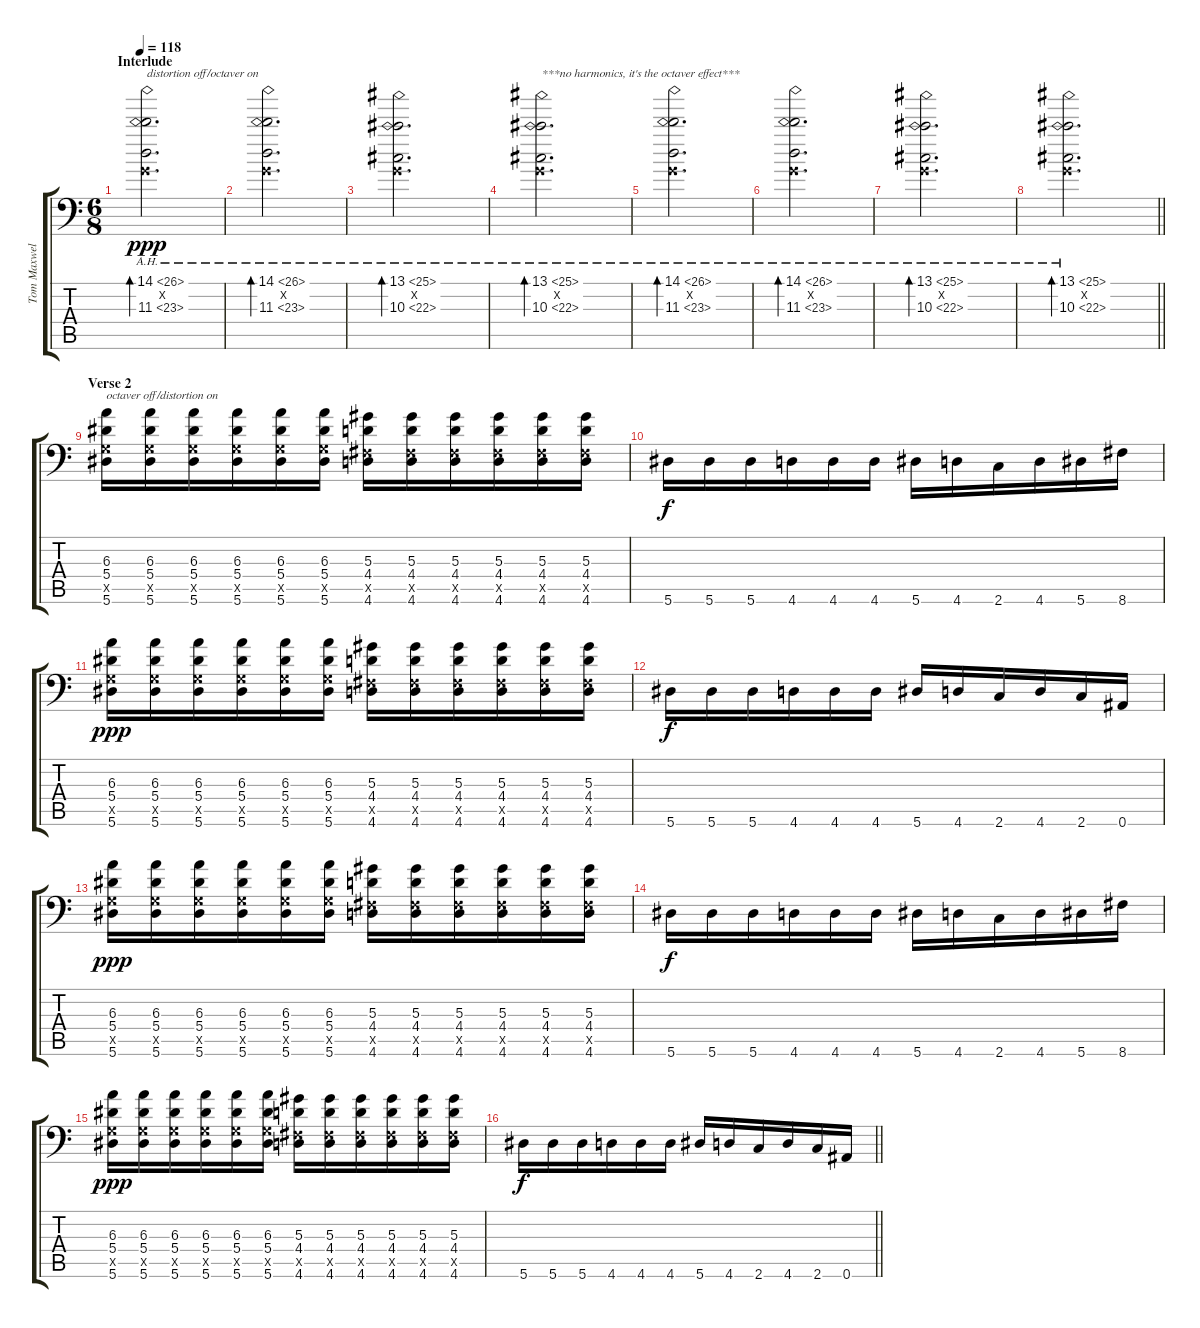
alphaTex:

\track ("Tom Maxwell [Lead]" "Tom Maxwel") {instrument distortionguitar}
\staff {score tabs}
\tuning (C4 G3 Eb3 Bb2 F2 Bb1) {hide}
\ts (6 8)
\section ("" "Interlude")
\tempo 118
\clef f4
\ks c
(14.1{ah 12} 0.2{x} 11.3{ah 12}).2{d bd 240 txt "distortion off/octaver on" dy ppp instrument electricpiano2} |
(14.1{ah 12} 0.2{x} 11.3{ah 12}).2{d bd 240} |
(13.1{ah 12} 0.2{x} 10.3{ah 12}).2{d bd 240} |
(13.1{ah 12} 0.2{x} 10.3{ah 12}).2{d bd 240 txt "***no harmonics, it's the octaver effect***"} |
(14.1{ah 12} 0.2{x} 11.3{ah 12}).2{d bd 240} |
(14.1{ah 12} 0.2{x} 11.3{ah 12}).2{d bd 240} |
(13.1{ah 12} 0.2{x} 10.3{ah 12}).2{d bd 240} |
\barLineRight lightlight
(13.1{ah 12} 0.2{x} 10.3{ah 12}).2{d bd 240} |
\section ("" "Verse 2")
(6.3 5.4 2.5{x} 5.6).16{txt "octaver off/distortion on" instrument distortionguitar} (6.3 5.4 2.5{x} 5.6).16 (6.3 5.4 2.5{x} 5.6).16 (6.3 5.4 2.5{x} 5.6).16 (6.3 5.4 2.5{x} 5.6).16 (6.3 5.4 2.5{x} 5.6).16 (5.3 4.4 1.5{x} 4.6).16 (5.3 4.4 1.5{x} 4.6).16 (5.3 4.4 1.5{x} 4.6).16 (5.3 4.4 1.5{x} 4.6).16 (5.3 4.4 1.5{x} 4.6).16 (5.3 4.4 1.5{x} 4.6).16 |
5.6.16{dy f} 5.6.16 5.6.16 4.6.16 4.6.16 4.6.16 5.6.16 4.6.16 2.6.16 4.6.16 5.6.16 8.6.16 |
(6.3 5.4 2.5{x} 5.6).16{dy ppp} (6.3 5.4 2.5{x} 5.6).16 (6.3 5.4 2.5{x} 5.6).16 (6.3 5.4 2.5{x} 5.6).16 (6.3 5.4 2.5{x} 5.6).16 (6.3 5.4 2.5{x} 5.6).16 (5.3 4.4 1.5{x} 4.6).16 (5.3 4.4 1.5{x} 4.6).16 (5.3 4.4 1.5{x} 4.6).16 (5.3 4.4 1.5{x} 4.6).16 (5.3 4.4 1.5{x} 4.6).16 (5.3 4.4 1.5{x} 4.6).16 |
5.6.16{dy f} 5.6.16 5.6.16 4.6.16 4.6.16 4.6.16 5.6.16 4.6.16 2.6.16 4.6.16 2.6.16 0.6.16 |
(6.3 5.4 2.5{x} 5.6).16{dy ppp} (6.3 5.4 2.5{x} 5.6).16 (6.3 5.4 2.5{x} 5.6).16 (6.3 5.4 2.5{x} 5.6).16 (6.3 5.4 2.5{x} 5.6).16 (6.3 5.4 2.5{x} 5.6).16 (5.3 4.4 1.5{x} 4.6).16 (5.3 4.4 1.5{x} 4.6).16 (5.3 4.4 1.5{x} 4.6).16 (5.3 4.4 1.5{x} 4.6).16 (5.3 4.4 1.5{x} 4.6).16 (5.3 4.4 1.5{x} 4.6).16 |
5.6.16{dy f} 5.6.16 5.6.16 4.6.16 4.6.16 4.6.16 5.6.16 4.6.16 2.6.16 4.6.16 5.6.16 8.6.16 |
(6.3 5.4 2.5{x} 5.6).16{dy ppp} (6.3 5.4 2.5{x} 5.6).16 (6.3 5.4 2.5{x} 5.6).16 (6.3 5.4 2.5{x} 5.6).16 (6.3 5.4 2.5{x} 5.6).16 (6.3 5.4 2.5{x} 5.6).16 (5.3 4.4 1.5{x} 4.6).16 (5.3 4.4 1.5{x} 4.6).16 (5.3 4.4 1.5{x} 4.6).16 (5.3 4.4 1.5{x} 4.6).16 (5.3 4.4 1.5{x} 4.6).16 (5.3 4.4 1.5{x} 4.6).16 |
\barLineRight lightlight
5.6.16{dy f} 5.6.16 5.6.16 4.6.16 4.6.16 4.6.16 5.6.16 4.6.16 2.6.16 4.6.16 2.6.16 0.6.16
